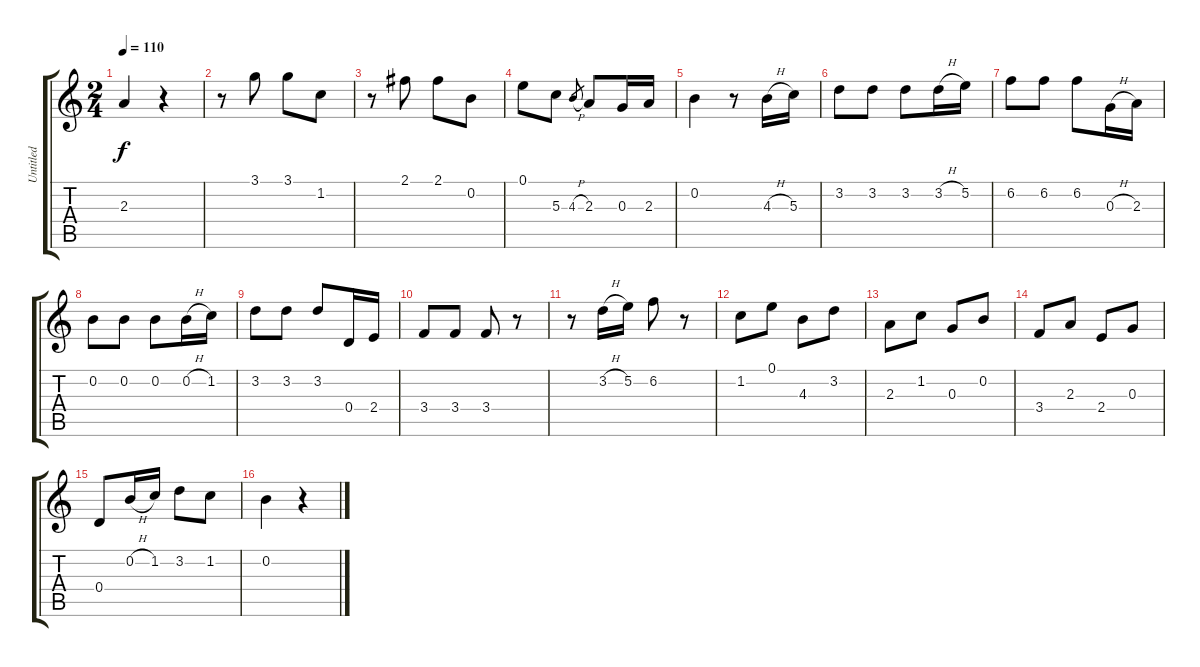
\track ("Untitled" "Untitled") {instrument acousticguitarnylon}
\staff {score tabs}
\tuning (E4 B3 G3 D3 A2 E2) {hide}
\ts (2 4)
\tempo 110
\clef g2
\ks c
2.3.4{dy f} r.4 |
r.8 3.1.8 3.1.8 1.2.8 |
r.8 2.1.8 2.1.8 0.2.8 |
0.1.8 5.3.8 4.3{h}.8{gr} 2.3.8 0.3.16 2.3.16 |
0.2.4 r.8 4.3{h}.16 5.3.16 |
3.2.8 3.2.8 3.2.8 3.2{h}.16 5.2.16 |
6.2.8 6.2.8 6.2.8 0.3{h}.16 2.3.16 |
0.2.8 0.2.8 0.2.8 0.2{h}.16 1.2.16 |
3.2.8 3.2.8 3.2.8 0.4.16 2.4.16 |
3.4.8 3.4.8 3.4.8 r.8 |
r.8 3.2{h}.16 5.2.16 6.2.8 r.8 |
1.2.8 0.1.8 4.3.8 3.2.8 |
2.3.8 1.2.8 0.3.8 0.2.8 |
3.4.8 2.3.8 2.4.8 0.3.8 |
0.4.8 0.2{h}.16 1.2.16 3.2.8 1.2.8 |
0.2.4 r.4
